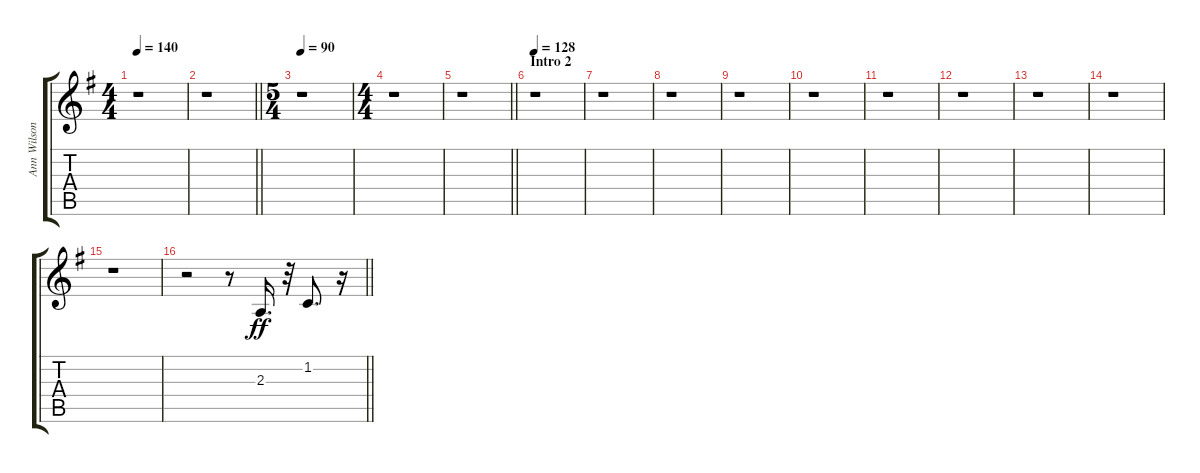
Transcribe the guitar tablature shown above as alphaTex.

\track ("Ann Wilson" "Ann Wilson") {instrument clarinet}
\staff {score tabs}
\tuning (E4 B3 G3 D3 A2 E2) {hide}
\ts (4 4)
\tempo 140
\clef g2
\ks g
r.1{dy ff} |
\barLineRight lightlight
r.1 |
\ts (5 4)
\tempo 90
r.1 |
\ts (4 4)
r.1 |
\barLineRight lightlight
r.1 |
\section ("" "Intro 2")
\tempo 128
r.1 |
r.1 |
r.1 |
r.1 |
r.1 |
r.1 |
r.1 |
r.1 |
r.1 |
r.1 |
\barLineRight lightlight
r.2 r.8 2.3.16{d} r.32 1.2.8{d} r.16
